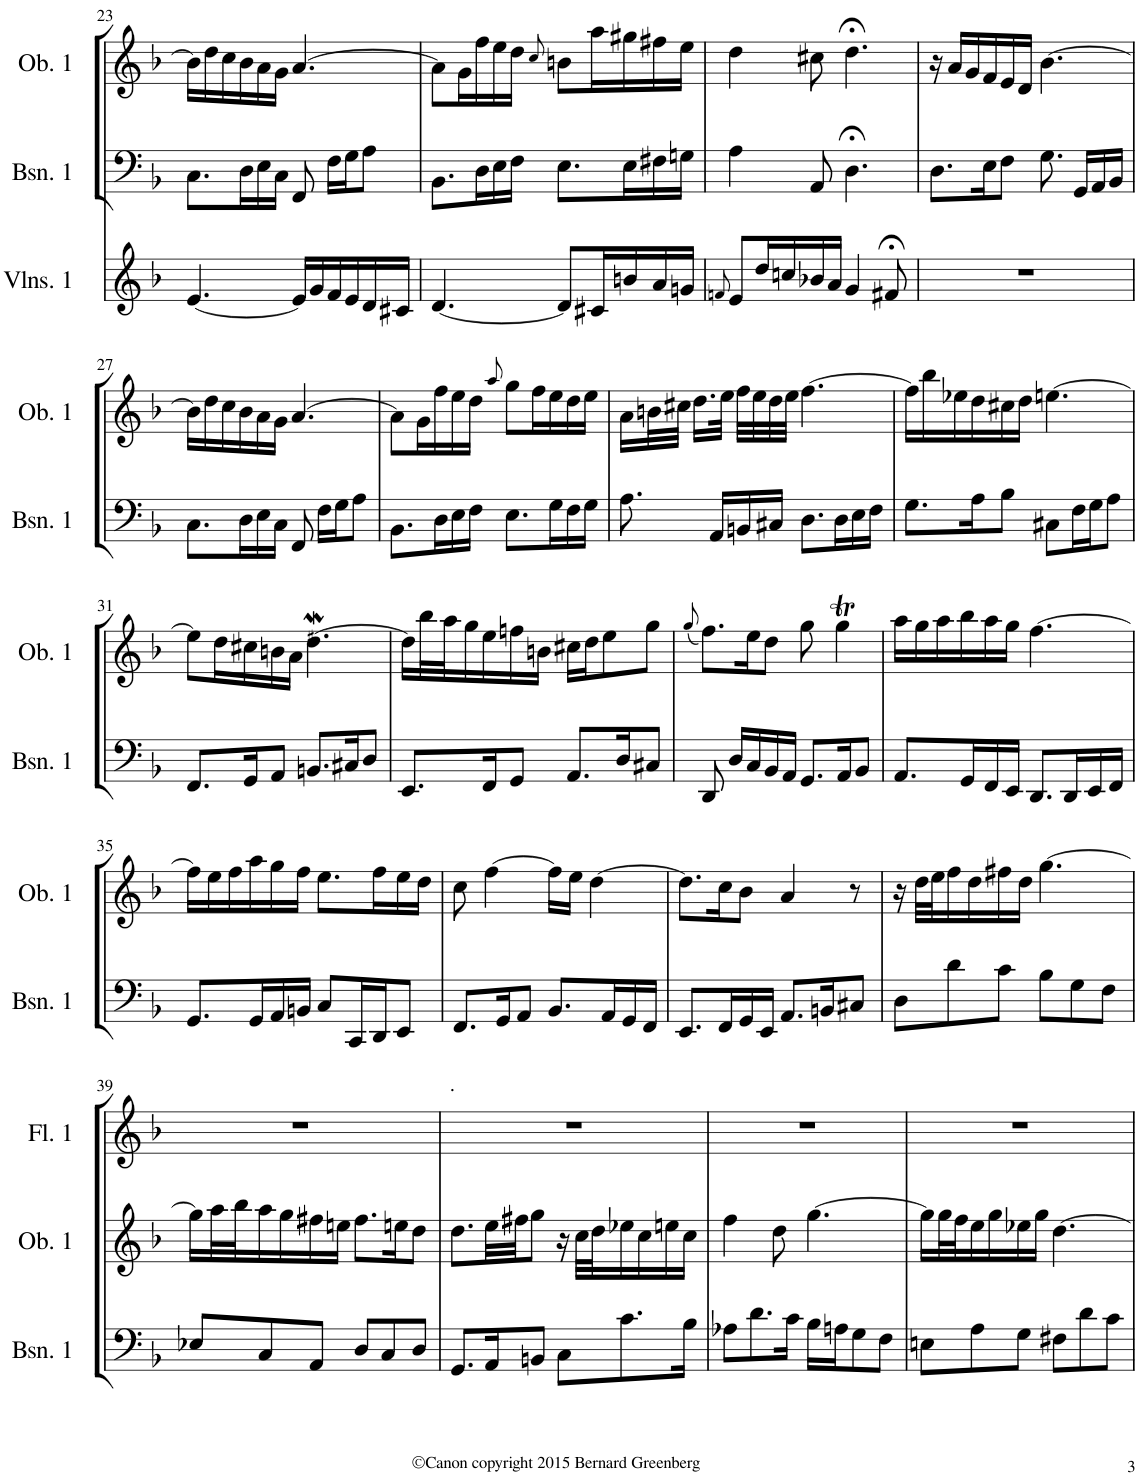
**kern	**kern	**kern
*part3	*part2	*part1
*staff3	*staff2	*staff1
*I"Violins 1	*I"Bassoon 1	*I"Oboe 1
*I'Vlns. 1	*I'Bsn. 1	*I'Ob. 1
!!LO:PB:g=z
*clefG2	*clefF4	*clefG2
*k[b-]	*k[b-]	*k[b-]
*M6/8	*M6/8	*M6/8
=23	=23	=23
[4.e/	8.C\L	16b-\LL]
.	.	16dd\
.	.	16cc\
.	16D\L	16b-\
.	16E\	16a\
.	16C\JJ	16g\JJ
16e/LL]	8FF/	[4.a/
16g/	.	.
16f/	16F\LL	.
16e/	16G\J	.
16d/	8A\J	.
16c#X/JJ	.	.
=24	=24	=24
[4.d/	8.BB-\L	8a\L]
.	.	16g\L
.	16D\L	16ff\
.	16E\	16ee\
.	16F\JJ	16dd\JJ
.	.	8qcc/
8d/L]	8.E\L	8bn\L
16c#X/L	.	16aa\L
16bn/	16E\L	16gg#X\
16a/	16F#X\	16ff#X\
16gn/JJ	16Gn\JJ	16ee\JJ
=25	=25	=25
8qfn/	.	.
8e/L	4A\	4dd\
16dd/L	.	.
16ccn/	.	.
16b-X/	8AA/	8cc#X\
16a/JJ	.	.
4g/	4.D;<\	4.dd;<\
8f#X;</	.	.
=26	=26	=26
2.r	8.D\L	16r
.	.	16a/LL
.	.	16g/
.	16E\K	16f/
.	8F\J	16e/
.	.	16d/JJ
.	8.G\	[4.b-\
.	16GG/LL	.
.	16AA/	.
.	16BB-/JJ	.
!!LO:LB:g=z
=27	=27	=27
2.r	8.C\L	16b-\LL]
.	.	16dd\
.	.	16cc\
.	16D\L	16b-\
.	16E\	16a\
.	16C\JJ	16g\JJ
.	8FF/	[4.a/
.	16F\LL	.
.	16G\J	.
.	8A\J	.
=28	=28	=28
2.r	8.BB-\L	8a\L]
.	.	16g\L
.	16D\L	16ff\
.	16E\	16ee\
.	16F\JJ	16dd\JJ
.	.	8qaa/
.	8.E\L	8gg\L
.	.	16ff\L
.	16G\L	16ee\
.	16F\	16dd\
.	16G\JJ	16ee\JJ
=29	=29	=29
2.r	8.A\	16a\LL
.	.	32bn\L
.	.	32cc#X\JJJ
.	.	16.dd\LL
.	16AA/LL	.
.	.	32ee\JJk
.	16BBn/	32ff\LLL
.	.	32ee\
.	16C#X/JJ	32dd\
.	.	32ee\JJJ
.	8.D\L	[4.ff\
.	16D\L	.
.	16E\	.
.	16F\JJ	.
=30	=30	=30
2.r	8.G\L	16ff\LL]
.	.	16bb-\
.	.	16ee-X\
.	16A\K	16dd\
.	8B-\J	16cc#X\
.	.	16dd\JJ
.	8C#X\L	[4.een\
.	16F\L	.
.	16G\J	.
.	8A\J	.
!!LO:LB:g=z
=31	=31	=31
2.r	8.FF/L	8ee\L]
.	.	16dd\L
.	16GG/K	16cc#X\
.	8AA/J	16bn\
.	.	16a\JJ
.	8.BBn/L	[4.ddW\
.	16C#X/K	.
.	8D/J	.
=32	=32	=32
2.r	8.EE/L	16dd\LL]
.	.	32bb-\L
.	.	32aa\J
.	.	16gg\
.	16FF/K	16ee\
.	8GG/J	16ffn\
.	.	16bn\JJ
.	8.AA/L	16cc#X\LL
.	.	16dd\J
.	.	8ee\
.	16D/K	.
.	8C#X/J	8gg\J
=33	=33	=33
.	.	(8qgg/
2.r	8DD/	8.ff\L)
.	16D/LL	.
.	16C/	16ee\K
.	16BB-/	8dd\J
.	16AA/JJ	.
.	8.GG/L	8gg\
.	.	4ggT\
.	16AA/K	.
.	8BB-/J	.
=34	=34	=34
2.r	8.AA/L	16aa\LL
.	.	16gg\
.	.	16aa\
.	16GG/L	16bb-\
.	16FF/	16aa\
.	16EE/JJ	16gg\JJ
.	8.DD/L	[4.ff\
.	16DD/L	.
.	16EE/	.
.	16FF/JJ	.
!!LO:LB:g=z
=35	=35	=35
2.r	8.GG/L	16ff\LL]
.	.	16ee\
.	.	16ff\
.	16GG/L	16aa\
.	16AA/	16gg\
.	16BBn/JJ	16ff\JJ
.	8C/L	8.ee\L
.	16CC/L	.
.	16DD/J	16ff\L
.	8EE/J	16ee\
.	.	16dd\JJ
=36	=36	=36
2.r	8.FF/L	8cc\
.	.	[4ff\
.	16GG/K	.
.	8AA/J	.
.	8.BB-/L	16ff\LL]
.	.	16ee\JJ
.	.	[4dd\
.	16AA/L	.
.	16GG/	.
.	16FF/JJ	.
=37	=37	=37
2.r	8.EE/L	8.dd\L]
.	16FF/L	16cc\K
.	16GG/	8b-\J
.	16EE/JJ	.
.	8.AA/L	4a/
.	16BBn/K	.
.	8C#X/J	8r
=38	=38	=38
2.r	8D\L	16r
.	.	32dd\LLL
.	.	32ee\J
.	8d\	16ff\
.	.	16dd\
.	8c\J	16ff#X\
.	.	16dd\JJ
.	8B-\L	[4.gg\
.	8G\	.
.	8F\J	.
!!LO:LB:g=z
=39	=39	=39
2.r	8E-X/L	16gg\LL]
.	.	32aa\L
.	.	32bb-\J
.	8C/	16aa\
.	.	16gg\
.	8AA/J	16ff#X\
.	.	16een\JJ
.	8D/L	8.ff#\L
.	8C/	.
.	.	16een\K
.	8D/J	8dd\J
=40	=40	=40
2.r	8.GG/L	8.dd\L
.	16AA/K	32ee\LL
.	.	32ff#X\JJ
.	8BBn/J	8gg\J
.	8C\L	16r
.	.	32cc\LLL
.	.	32dd\J
.	8.c\	16ee-X\
.	.	16cc\
.	.	16een\
.	16B-\Jk	16cc\JJ
=41	=41	=41
2.r	8A-X\L	4ff\
.	8.d\	.
.	.	8dd\
.	16c\Jk	.
.	16B-\LL	[4.gg\
.	16An\J	.
.	8G\	.
.	8F\J	.
=42	=42	=42
2.r	8En\L	16gg\LL]
.	.	32gg\L
.	.	32ff\J
.	8A\	16ee\
.	.	16gg\
.	8G\J	16ee-X\
.	.	16gg\JJ
.	8F#X\L	[4.dd\
.	8d\	.
.	8c\J	.
=	=	=
*-	*-	*-
